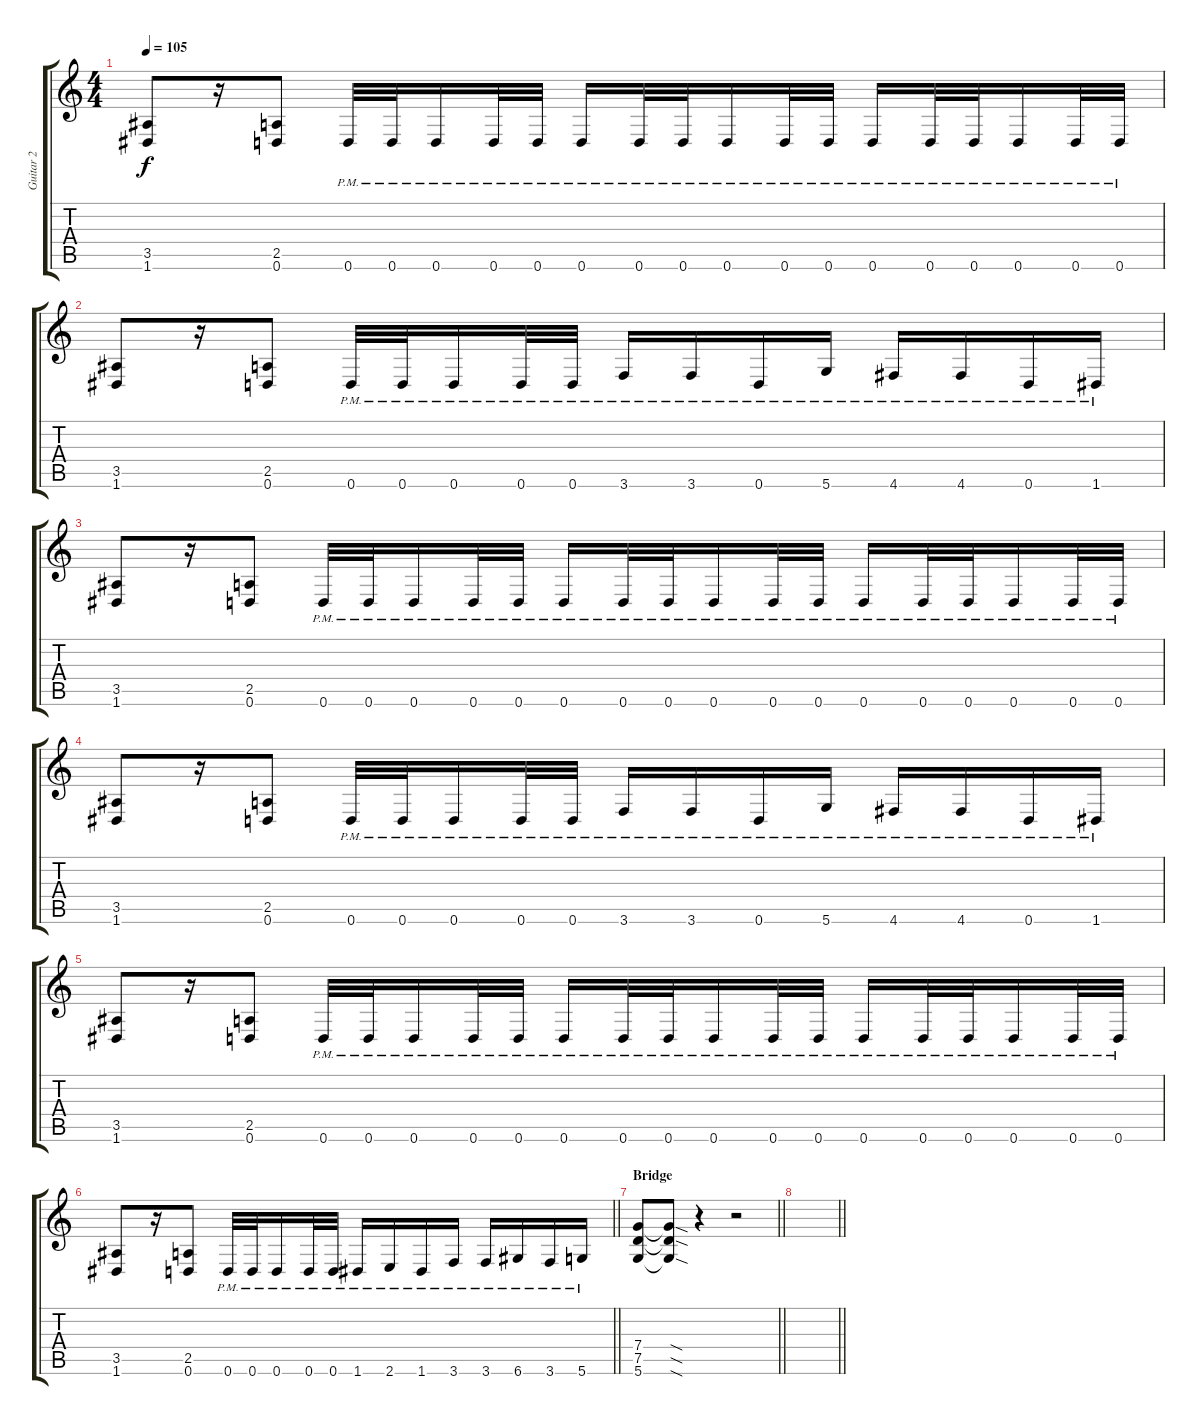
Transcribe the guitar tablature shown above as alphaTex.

\track ("Guitar 2" "Guitar 2") {instrument distortionguitar}
\staff {score tabs}
\tuning (D4 A3 F3 C3 G2 D2) {hide}
\ts (4 4)
\tempo 105
\clef g2
\ks c
(3.5 1.6).8{dy f} r.16 (2.5 0.6).8 0.6{pm}.32 0.6{pm}.32 0.6{pm}.16 0.6{pm}.32 0.6{pm}.32 0.6{pm}.16 0.6{pm}.32 0.6{pm}.32 0.6{pm}.16 0.6{pm}.32 0.6{pm}.32 0.6{pm}.16 0.6{pm}.32 0.6{pm}.32 0.6{pm}.16 0.6{pm}.32 0.6{pm}.32 |
(3.5 1.6).8 r.16 (2.5 0.6).8 0.6{pm}.32 0.6{pm}.32 0.6{pm}.16 0.6{pm}.32 0.6{pm}.32 3.6{pm}.16 3.6{pm}.16 0.6{pm}.16 5.6{pm}.16 4.6{pm}.16 4.6{pm}.16 0.6{pm}.16 1.6{pm}.16 |
(3.5 1.6).8 r.16 (2.5 0.6).8 0.6{pm}.32 0.6{pm}.32 0.6{pm}.16 0.6{pm}.32 0.6{pm}.32 0.6{pm}.16 0.6{pm}.32 0.6{pm}.32 0.6{pm}.16 0.6{pm}.32 0.6{pm}.32 0.6{pm}.16 0.6{pm}.32 0.6{pm}.32 0.6{pm}.16 0.6{pm}.32 0.6{pm}.32 |
(3.5 1.6).8 r.16 (2.5 0.6).8 0.6{pm}.32 0.6{pm}.32 0.6{pm}.16 0.6{pm}.32 0.6{pm}.32 3.6{pm}.16 3.6{pm}.16 0.6{pm}.16 5.6{pm}.16 4.6{pm}.16 4.6{pm}.16 0.6{pm}.16 1.6{pm}.16 |
(3.5 1.6).8 r.16 (2.5 0.6).8 0.6{pm}.32 0.6{pm}.32 0.6{pm}.16 0.6{pm}.32 0.6{pm}.32 0.6{pm}.16 0.6{pm}.32 0.6{pm}.32 0.6{pm}.16 0.6{pm}.32 0.6{pm}.32 0.6{pm}.16 0.6{pm}.32 0.6{pm}.32 0.6{pm}.16 0.6{pm}.32 0.6{pm}.32 |
\barLineRight lightlight
(3.5 1.6).8 r.16 (2.5 0.6).8 0.6{pm}.32 0.6{pm}.32 0.6{pm}.16 0.6{pm}.32 0.6{pm}.32 1.6{pm}.16 2.6{pm}.16 1.6{pm}.16 3.6{pm}.16 3.6{pm}.16 6.6{pm}.16 3.6{pm}.16 5.6{pm}.16 |
\section ("" "Bridge")
\barLineRight lightlight
(7.4 7.5 5.6).8 (7.4{sod t} 7.5{sod t} 5.6{sod t}).8 r.4 r.2 |
\barLineRight lightlight
